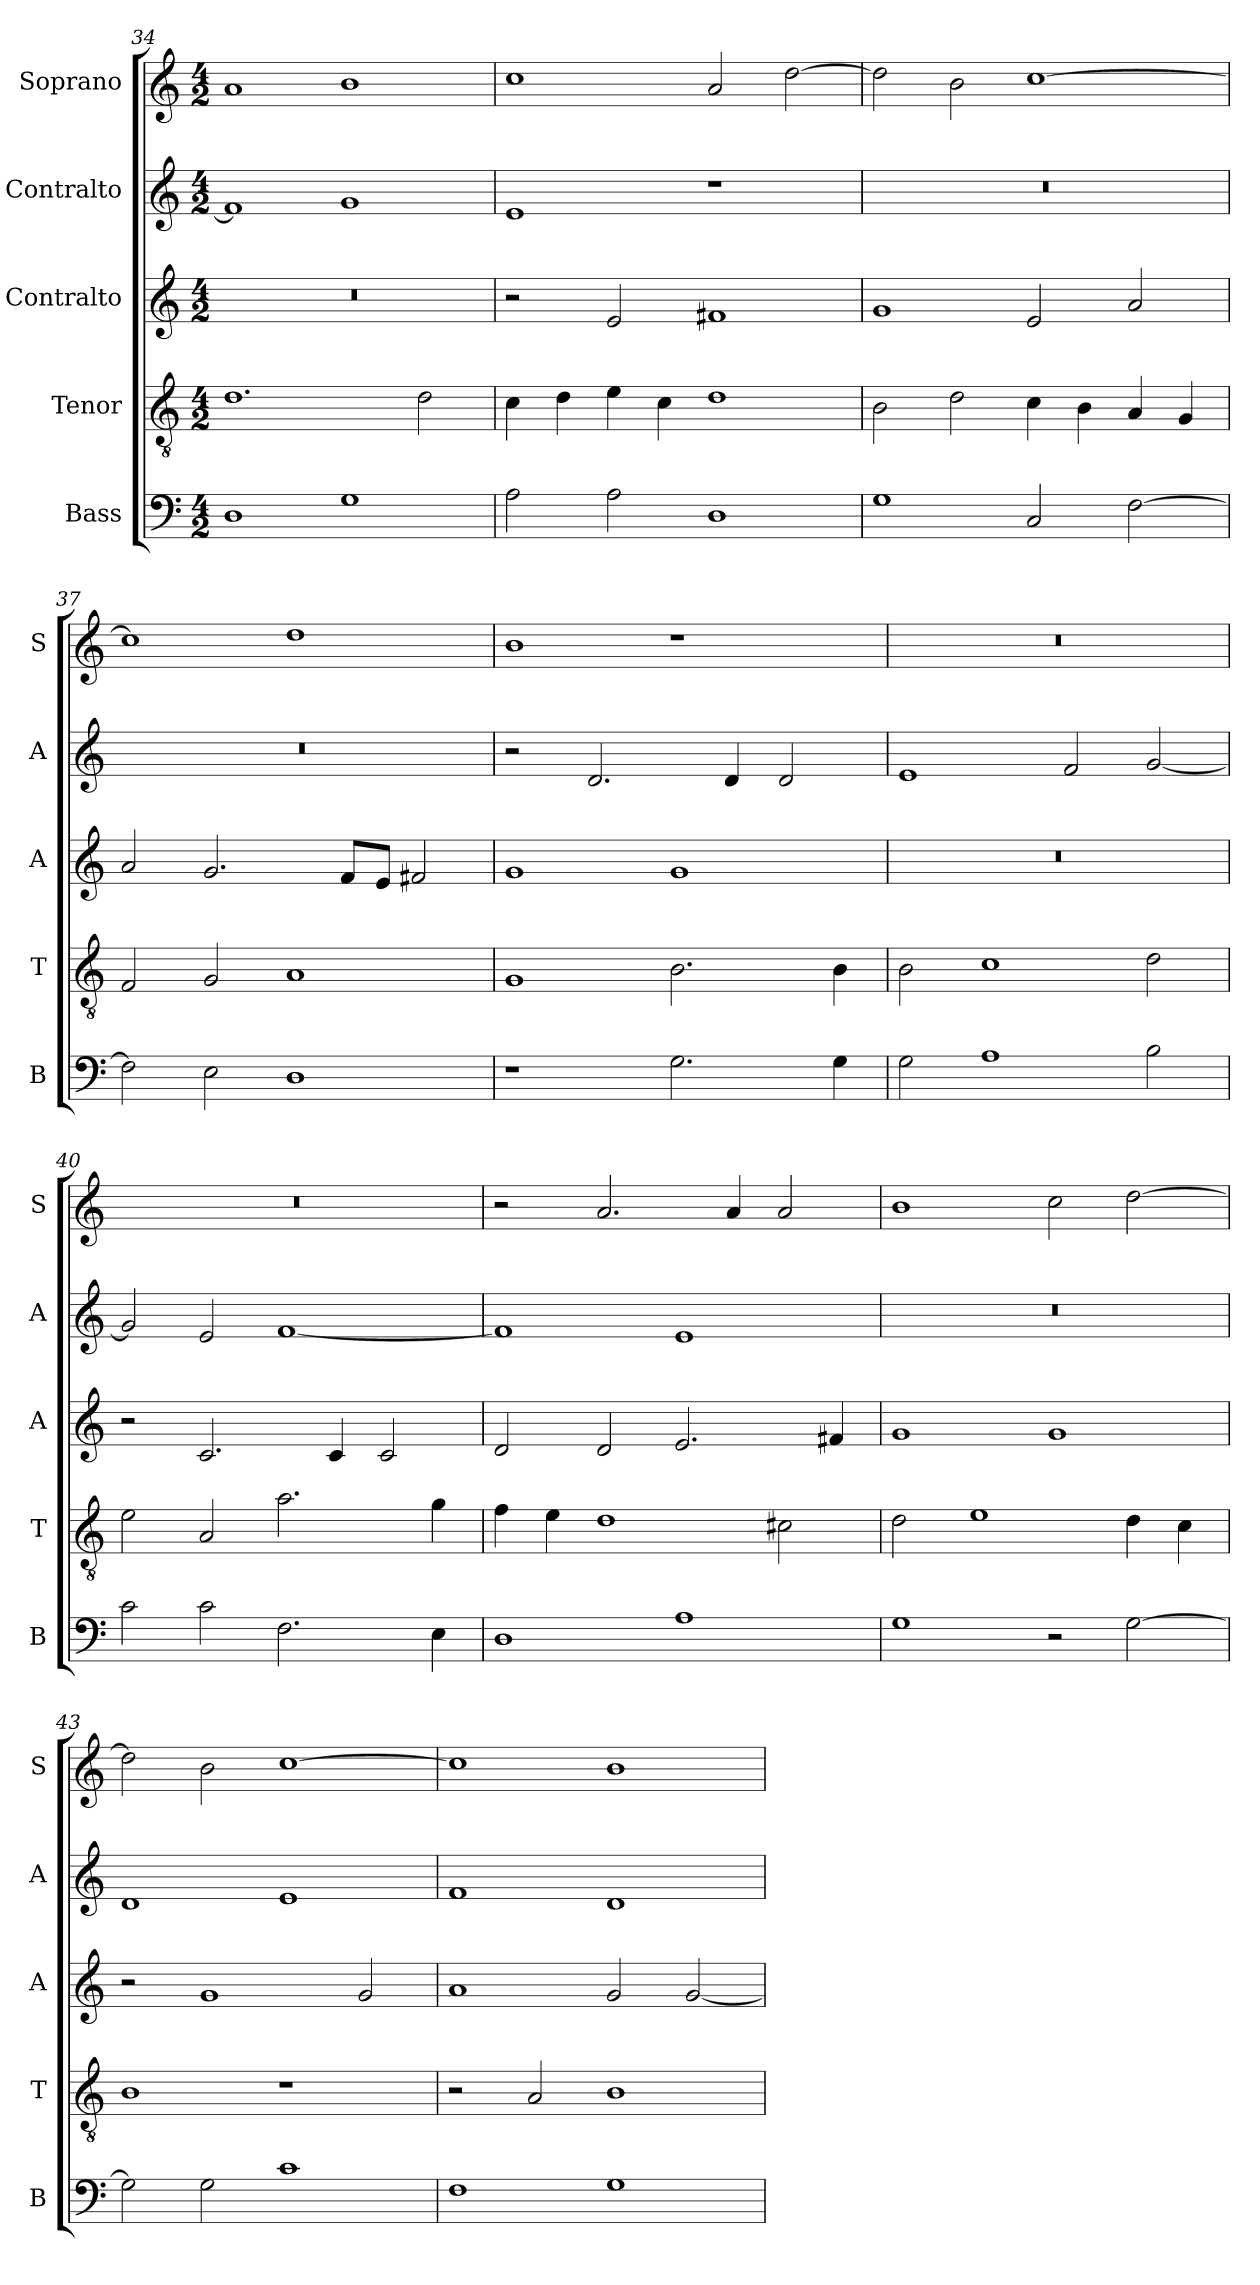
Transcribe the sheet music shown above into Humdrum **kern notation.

**kern	**kern	**kern	**kern	**kern
*part5	*part4	*part3	*part2	*part1
*staff5	*staff4	*staff3	*staff2	*staff1
*I"Bass	*I"Tenor	*I"Contralto	*I"Contralto	*I"Soprano
*I'B	*I'T	*I'A	*I'A	*I'S
*clefF4	*clefGv2	*clefG2	*clefG2	*clefG2
*k[]	*k[]	*k[]	*k[]	*k[]
*G:mix	*G:mix	*G:mix	*G:mix	*G:mix
*M4/2	*M4/2	*M4/2	*M4/2	*M4/2
=34	=34	=34	=34	=34
1D	1.d	0r	1f]	1a
1G	.	.	1g	1b
.	2d	.	.	.
=35	=35	=35	=35	=35
2A	4c	2r	1e	1cc
.	4d	.	.	.
2A	4e	2e	.	.
.	4c	.	.	.
1D	1d	1f#X	1r	2a
.	.	.	.	[2dd
=36	=36	=36	=36	=36
1G	2B	1g	0r	2dd]
.	2d	.	.	2b
2C	4c	2e	.	[1cc
.	4B	.	.	.
[2F	4A	2a	.	.
.	4G	.	.	.
=37	=37	=37	=37	=37
2F]	2F	2a	0r	1cc]
2E	2G	2.g	.	.
1D	1A	.	.	1dd
.	.	8f/L	.	.
.	.	8e/J	.	.
.	.	2f#X	.	.
=38	=38	=38	=38	=38
1r	1G	1g	2r	1b
.	.	.	2.d	.
2.G	2.B	1g	.	1r
.	.	.	4d	.
.	.	.	2d	.
4G	4B	.	.	.
=39	=39	=39	=39	=39
2G	2B	0r	1e	0r
1A	1c	.	.	.
.	.	.	2f	.
2B	2d	.	[2g	.
=40	=40	=40	=40	=40
2c	2e	2r	2g]	0r
2c	2A	2.c	2e	.
2.F	2.a	.	[1f	.
.	.	4c	.	.
.	.	2c	.	.
4E	4g	.	.	.
=41	=41	=41	=41	=41
1D	4f	2d	1f]	2r
.	4e	.	.	.
.	1d	2d	.	2.a
1A	.	2.e	1e	.
.	.	.	.	4a
.	2c#X	.	.	2a
.	.	4f#X	.	.
=42	=42	=42	=42	=42
1G	2d	1g	0r	1b
.	1e	.	.	.
2r	.	1g	.	2cc
[2G	4d	.	.	[2dd
.	4c	.	.	.
=43	=43	=43	=43	=43
2G]	1B	2r	1d	2dd]
2G	.	1g	.	2b
1c	1r	.	1e	[1cc
.	.	2g	.	.
=44	=44	=44	=44	=44
1F	2r	1a	1f	1cc]
.	2A	.	.	.
1G	1B	2g	1d	1b
.	.	[2g	.	.
=	=	=	=	=
*-	*-	*-	*-	*-
